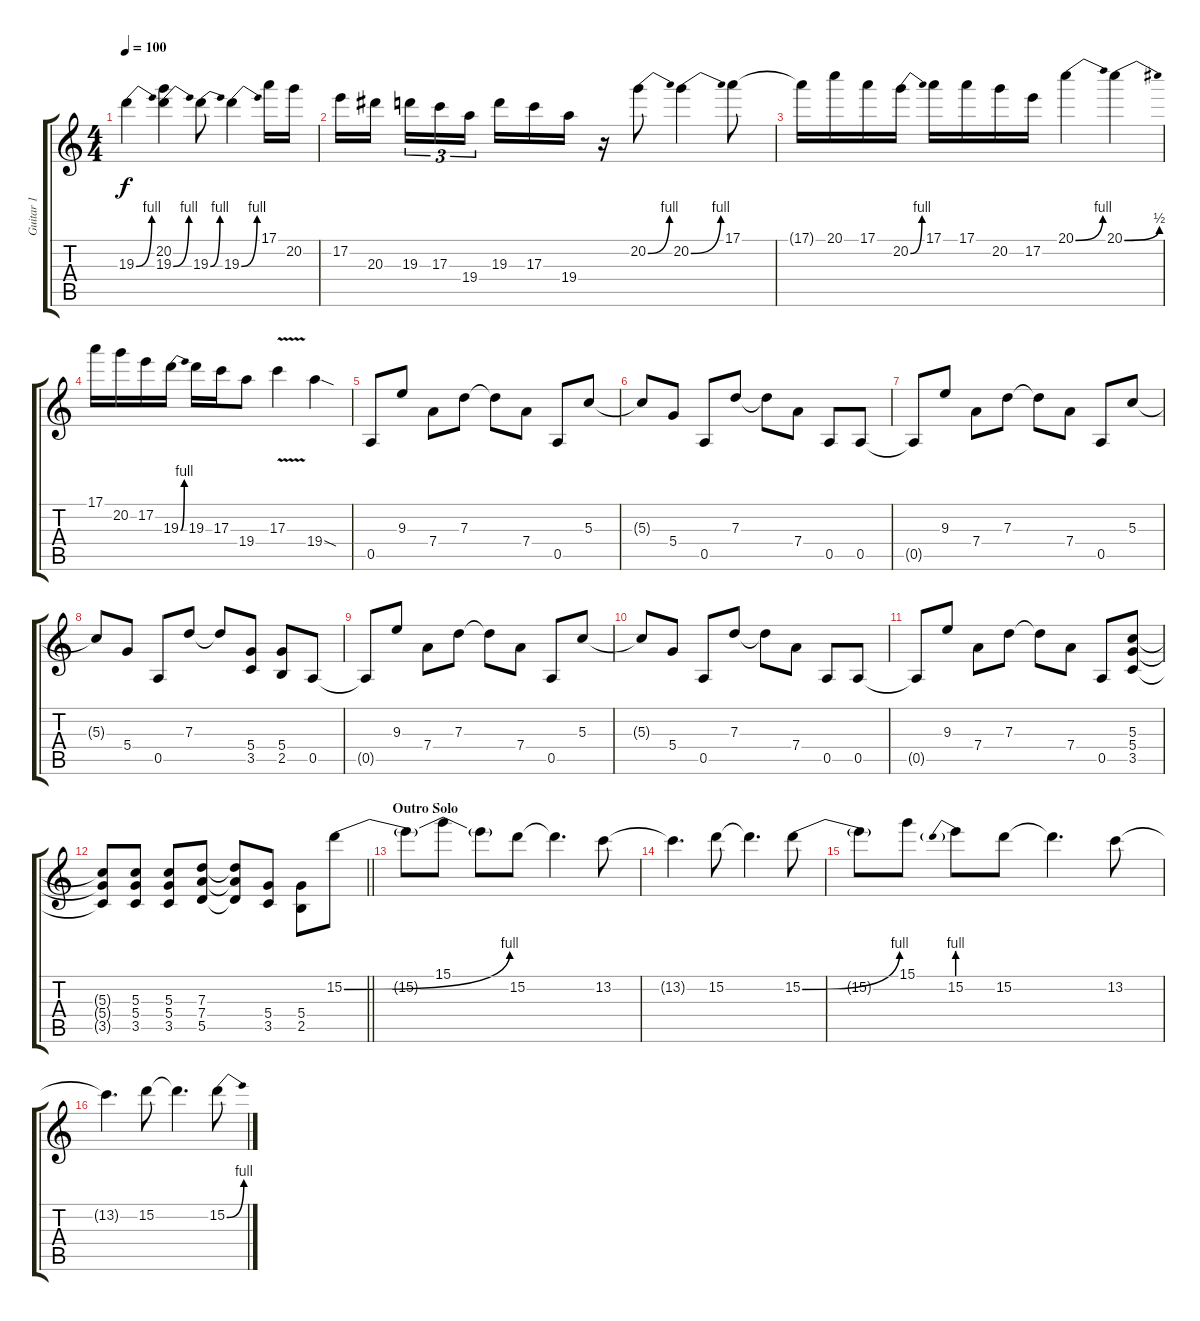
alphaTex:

\track ("Guitar 1" "Guitar 1") {instrument distortionguitar}
\staff {score tabs}
\tuning (E4 B3 G3 D3 A2 E2) {hide}
\ts (4 4)
\tempo 100
\clef g2
\ks c
19.3{be (bend 0 0 60 4)}.4{dy f} (20.2 19.3{be (bend 0 0 60 4)}).4 19.3{be (bend 0 0 60 4)}.8 19.3{be (bend 0 0 60 4)}.4 17.1.16 20.2.16 |
17.2.16 20.3.16{beam splitsecondary} 19.3.16{tu (3 2)} 17.3.16{tu (3 2)} 19.4.16{tu (3 2)} 19.3.16 17.3.16 19.4.16 r.16 20.2{be (bend 0 0 60 4)}.8 20.2{be (bend 0 0 60 4)}.4 17.1.8 |
17.1{t}.16 20.1.16 17.1.16 20.2{be (bend 0 0 60 4)}.16 17.1.16 17.1.16 20.2.16 17.2.16 20.1{be (bend 0 0 60 4)}.4 20.1{be (bend 0 0 60 2)}.4 |
17.1.16 20.2.16 17.2.16 19.3{be (bend 0 0 60 4)}.16 19.3.16 17.3.16 19.4.8 17.3{v}.4 19.4{sod}.4 |
0.5.8 9.3.8 7.4.8 7.3.8 7.3{t}.8 7.4.8 0.5.8 5.3.8 |
5.3{t}.8 5.4.8 0.5.8 7.3.8 7.3{t}.8 7.4.8 0.5.8 0.5.8 |
0.5{t}.8 9.3.8 7.4.8 7.3.8 7.3{t}.8 7.4.8 0.5.8 5.3.8 |
5.3{t}.8 5.4.8 0.5.8 7.3.8 7.3{t}.8 (5.4 3.5).8 (5.4 2.5).8 0.5.8 |
0.5{t}.8 9.3.8 7.4.8 7.3.8 7.3{t}.8 7.4.8 0.5.8 5.3.8 |
5.3{t}.8 5.4.8 0.5.8 7.3.8 7.3{t}.8 7.4.8 0.5.8 0.5.8 |
0.5{t}.8 9.3.8 7.4.8 7.3.8 7.3{t}.8 7.4.8 0.5.8 (5.3 5.4 3.5).8 |
\barLineRight lightlight
(5.3{t} 5.4{t} 3.5{t}).8 (5.3 5.4 3.5).8 (5.3 5.4 3.5).8 (7.3 7.4 5.5).8 (7.3{t} 7.4{t} 5.5{t}).8 (5.4 3.5).8 (5.4 2.5).8 15.2{be (bend 0 0 60 4)}.8 |
\section ("" "Outro Solo")
15.2{t}.8 15.1.8 15.2{t}.8 15.2.8 15.2{t}.4{d} 13.2.8 |
13.2{t}.4{d} 15.2.8 15.2{t}.4{d} 15.2{be (bend 0 0 60 4)}.8 |
15.2{t}.8 15.1.8 15.2{be (prebend 0 4 60 4)}.8 15.2.8 15.2{t}.4{d} 13.2.8 |
13.2{t}.4{d} 15.2.8 15.2{t}.4{d} 15.2{be (bend 0 0 60 4)}.8
